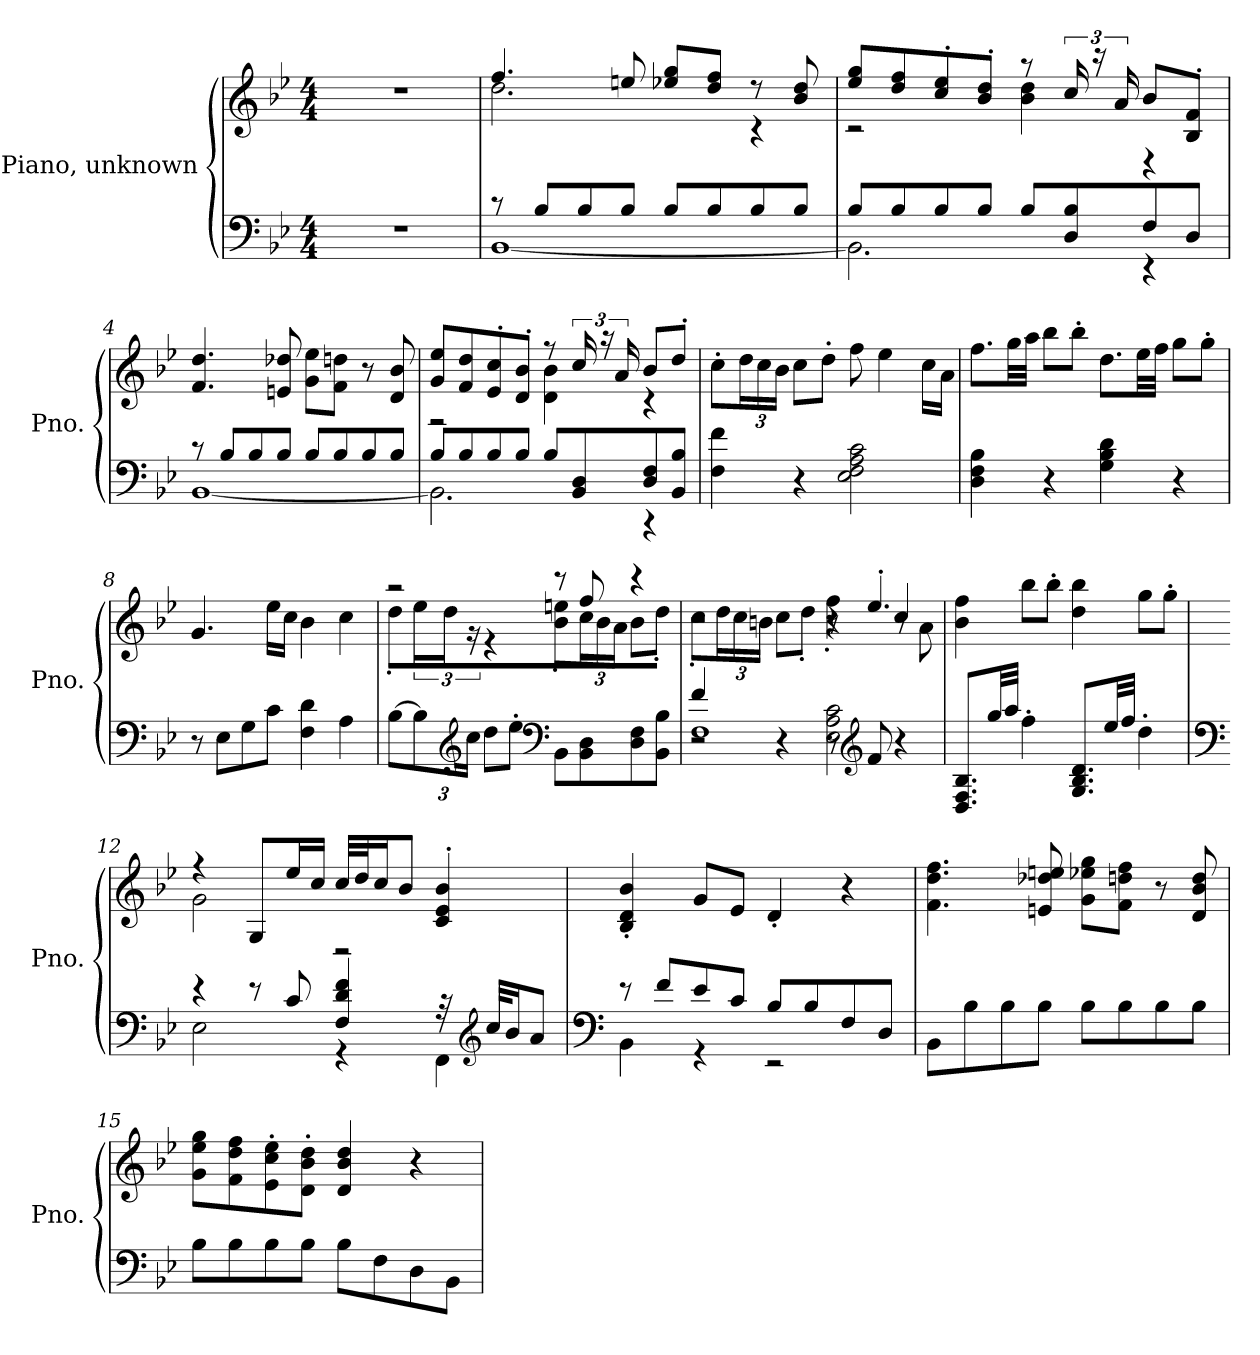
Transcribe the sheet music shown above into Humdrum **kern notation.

**kern	**kern
*part1	*part1
*staff2	*staff1
*I"Piano, unknown	*
*I'Pno.	*
*clefF4	*clefG2
*k[b-e-]	*k[b-e-]
*M4/4	*M4/4
*MM120	*MM120
=1	=1
1r	1r
=2	=2
*^	*^
8r	[1BB-	4.ff/	2.dd\
8B-/L	.	.	.
8B-/	.	.	.
8B-/J	.	8een/	.
8B-/L	.	8ee-X/ 8gg/L	.
8B-/	.	8dd/ 8ff/J	.
8B-/	.	8r	4r
8B-/J	.	8b-/ 8dd/	.
=3	=3	=3	=3
8B-/L	2.BB-\]	8ee-/ 8gg/L	2r
8B-/	.	8dd/ 8ff/	.
8B-/	.	8cc/' 8ee-/'	.
8B-/J	.	8b-/' 8dd/'J	.
8B-/L	.	8r	4b-\ 4dd\
8D/ 8B-/	.	24cc/	.
.	.	24r	.
.	.	24a/	.
8F/	4r	8b-/L	4r
8D/J	.	8B-/' 8f/'J	.
*	*	*v	*v
=4	=4	=4
8r	[1BB-	4.f/ 4.dd/
8B-/L	.	.
8B-/	.	.
8B-/J	.	8en/ 8dd-X/
8B-/L	.	8g\ 8ee-\L
8B-/	.	8f\ 8ddn\J
8B-/	.	8r
8B-/J	.	8d/ 8b-/
!!LO:LB:g=z
=5	=5	=5
*	*	*^
8B-/L	2.BB-\]	8g/ 8ee-/L	2r
8B-/	.	8f/ 8dd/	.
8B-/	.	8e-/' 8cc/'	.
8B-/J	.	8d/' 8b-/'J	.
8B-/L	.	8r	4d\ 4b-\
8BB-/ 8D/	.	24cc/	.
.	.	24r	.
.	.	24a/	.
8D/ 8F/	4r	8b-/L	4r
8BB-/ 8B-/J	.	8dd'/J	.
*v	*v	*	*
*	*v	*v
=6	=6
4F\ 4f\	8cc'\L
*	*Xbrackettup
.	24dd\L
.	24cc\
.	24b-\JJ
4r	8cc\L
.	8dd'\J
2E-\ 2F\ 2A\ 2c\	8ff\
.	4ee-\
.	16cc\LL
.	16a\JJ
=7	=7
4D\ 4F\ 4B-\	8.ff\L
.	32gg\LL
.	32aa\JJJ
4r	8bb-\L
.	8bb-'\J
4G\ 4B-\ 4d\	8.dd\L
.	32ee-\LL
.	32ff\JJJ
4r	8gg\L
.	8gg'\J
=8	=8
8r	4.g/
8E-\L	.
8G\	.
8c\J	16ee-\LL
.	16cc\JJ
4F\ 4d\	4b-\
4A\	4cc\
!!LO:LB:g=z
=9	=9
*	*^
[8B-\L	2r	8dd'\L
*Xbrackettup	*	*brackettup
12B-\]	.	24ee-\L
.	.	24dd\JJ
*clefG2	*	*
24cc\Jk	.	24r
8dd\L	.	4r
8ee-'\J	.	.
*clefF4	*	*
8BB-\L	8r	8b-\' 8een\'L
*	*	*Xbrackettup
8BB-\ 8D\	8ff/	24cc\L
.	.	24b-\
.	.	24a\JJ
8D\ 8F\	4r	8b-\L
8BB-\ 8B-\J	.	8dd'\J
=10	=10	=10
*^	*	*^
*	*^	*	*	*
4f/	2r	1F	2r	8cc'\L	2r
.	.	.	.	24dd\L	.
.	.	.	.	24cc\	.
.	.	.	.	24bn\JJ	.
4r	.	.	.	8cc\L	.
.	.	.	.	8dd'\J	.
8r	2E-\ 2A\ 2c\	.	8r	4ff'\	4r
*clefG2	*	*	*	*	*
8f/	.	.	4.ee-'/	.	.
4r	.	.	.	8r	4cc/
.	.	.	.	8a\	.
*v	*v	*v	*	*	*
*	*v	*v	*v
=11	=11
8.D/ 8.F/ 8.B-/L	4b-\ 4ff\
32gg/LL	.
32aa/JJJ	.
4ff'\	8bb-\L
.	8bb-'\J
8.G/ 8.B-/ 8.d/L	4dd\ 4bb-\
32ee-/LL	.
32ff/JJJ	.
4dd'\	8gg\L
.	8gg'\J
!!LO:LB:g=z
=12	=12
*clefF4	*
*^	*^
4r	2E-\	4r	2g\
8r	.	8G/L	.
8c/	.	16ee-/L	.
.	.	16cc/JJ	.
4F/ 4d/ 4f/	4r	32cc/LLL	2r
.	.	32dd/J	.
.	.	16cc/J	.
.	.	8b-/J	.
32r	4FF\	4c/' 4e-/' 4b-/'	.
*clefG2	*	*	*
32cc/KLL	.	.	.
16b-/J	.	.	.
8a/J	.	.	.
*	*	*v	*v
=13	=13	=13
*clefF4	*	*
8r	4BB-\	4B-/' 4d/' 4b-/'
8f/L	.	.
8e-/	4r	8g/L
8c/J	.	8e-/J
8B-/L	2r	4d'/
8B-/	.	.
8F/	.	4r
8D/J	.	.
*v	*v	*
=14	=14
8BB-\L	4.f\ 4.dd\ 4.ff\
8B-\	.
8B-\	.
8B-\J	8en/ 8dd-X/ 8een/
8B-\L	8g\ 8ee-X\ 8gg\L
8B-\	8f\ 8ddn\ 8ff\J
8B-\	8r
8B-\J	8d/ 8b-/ 8dd/
=15	=15
8B-\L	8g\ 8ee-\ 8gg\L
8B-\	8f\ 8dd\ 8ff\
8B-\	8e-\' 8cc\' 8ee-\'
8B-\J	8d\' 8b-\' 8dd\'J
8B-\L	4d/ 4b-/ 4dd/
8F\	.
8D\	4r
8BB-\J	.
=	=
*-	*-
